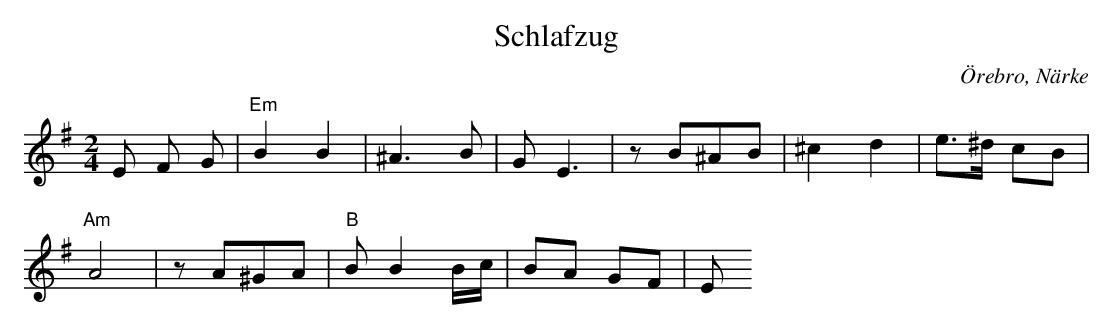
X:1
T:Schlafzug
O:Örebro, Närke
M:2/4
L:1/8
K:Em
E F G |"Em" B2 B2 | ^A3B | GE3 | zB^AB | ^c2 d2 | e>^d cB |
"Am" A4 | zA^GA |"B" B B2 B/2c/2 | BA GF | E¤
